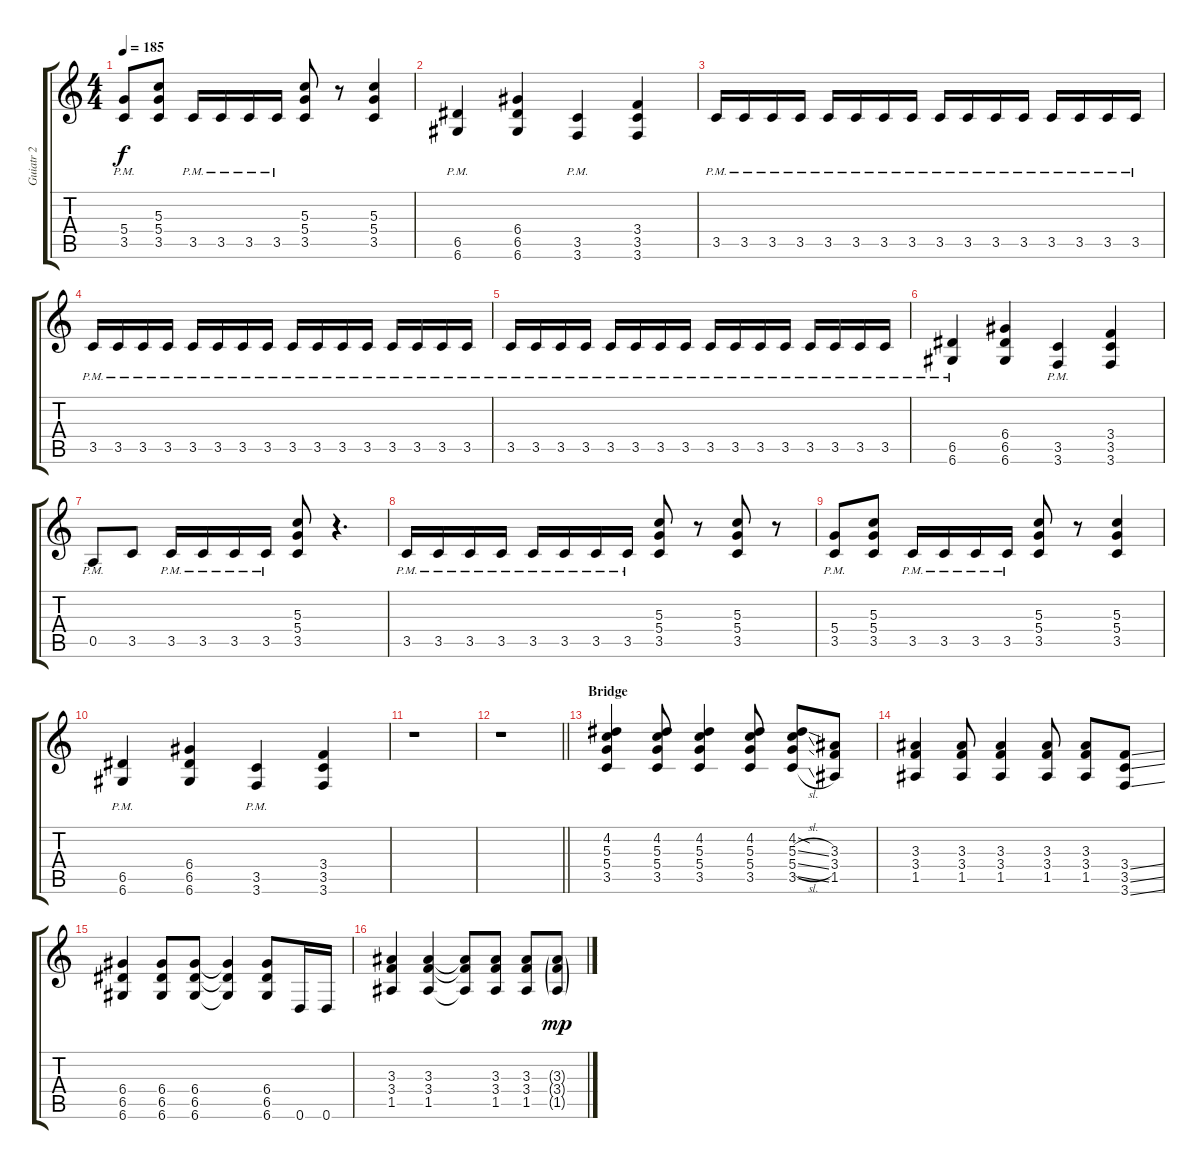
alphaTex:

\track ("Guiatr 2" "Guiatr 2") {instrument distortionguitar}
\staff {score tabs}
\tuning (E4 B3 G3 D3 A2 D2) {hide}
\ts (4 4)
\tempo 185
\clef g2
\ks c
(5.4{pm} 3.5{pm}).8{dy f} (5.3 5.4 3.5).8 3.5{pm}.16 3.5{pm}.16 3.5{pm}.16 3.5{pm}.16 (5.3 5.4 3.5).8 r.8 (5.3 5.4 3.5).4 |
(6.5{pm} 6.6{pm}).4 (6.4 6.5 6.6).4 (3.5{pm} 3.6{pm}).4 (3.4 3.5 3.6).4 |
3.5{pm}.16 3.5{pm}.16 3.5{pm}.16 3.5{pm}.16 3.5{pm}.16 3.5{pm}.16 3.5{pm}.16 3.5{pm}.16 3.5{pm}.16 3.5{pm}.16 3.5{pm}.16 3.5{pm}.16 3.5{pm}.16 3.5{pm}.16 3.5{pm}.16 3.5{pm}.16 |
3.5{pm}.16 3.5{pm}.16 3.5{pm}.16 3.5{pm}.16 3.5{pm}.16 3.5{pm}.16 3.5{pm}.16 3.5{pm}.16 3.5{pm}.16 3.5{pm}.16 3.5{pm}.16 3.5{pm}.16 3.5{pm}.16 3.5{pm}.16 3.5{pm}.16 3.5{pm}.16 |
3.5{pm}.16 3.5{pm}.16 3.5{pm}.16 3.5{pm}.16 3.5{pm}.16 3.5{pm}.16 3.5{pm}.16 3.5{pm}.16 3.5{pm}.16 3.5{pm}.16 3.5{pm}.16 3.5{pm}.16 3.5{pm}.16 3.5{pm}.16 3.5{pm}.16 3.5{pm}.16 |
(6.5{pm} 6.6{pm}).4 (6.4 6.5 6.6).4 (3.5{pm} 3.6{pm}).4 (3.4 3.5 3.6).4 |
0.5{pm}.8 3.5.8 3.5{pm}.16 3.5{pm}.16 3.5{pm}.16 3.5{pm}.16 (5.3 5.4 3.5).8 r.4{d} |
3.5{pm}.16 3.5{pm}.16 3.5{pm}.16 3.5{pm}.16 3.5{pm}.16 3.5{pm}.16 3.5{pm}.16 3.5{pm}.16 (5.3 5.4 3.5).8 r.8 (5.3 5.4 3.5).8 r.8 |
(5.4{pm} 3.5{pm}).8 (5.3 5.4 3.5).8 3.5{pm}.16 3.5{pm}.16 3.5{pm}.16 3.5{pm}.16 (5.3 5.4 3.5).8 r.8 (5.3 5.4 3.5).4 |
(6.5{pm} 6.6{pm}).4 (6.4 6.5 6.6).4 (3.5{pm} 3.6{pm}).4 (3.4 3.5 3.6).4 |
r.1 |
\barLineRight lightlight
r.1 |
\section ("" "Bridge")
(4.2 5.3 5.4 3.5).4 (4.2 5.3 5.4 3.5).8 (4.2 5.3 5.4 3.5).4 (4.2 5.3 5.4 3.5).8 (4.2{sod} 5.3{sl} 5.4{sl} 3.5{sl}).8 (3.3 3.4 1.5).8 |
(3.3 3.4 1.5).4 (3.3 3.4 1.5).8 (3.3 3.4 1.5).4 (3.3 3.4 1.5).8 (3.3 3.4 1.5).8 (3.4{ss} 3.5{ss} 3.6{ss}).8 |
(6.4 6.5 6.6).4 (6.4 6.5 6.6).8 (6.4 6.5 6.6).8 (6.4{t} 6.5{t} 6.6{t}).4 (6.4 6.5 6.6).8 0.6.16 0.6.16 |
(3.3 3.4 1.5).4 (3.3 3.4 1.5).4 (3.3{t} 3.4{t} 1.5{t}).8 (3.3 3.4 1.5).8 (3.3 3.4 1.5).8 (3.3{ss g} 3.4{ss g} 1.5{ss g}).8{dy mp}
